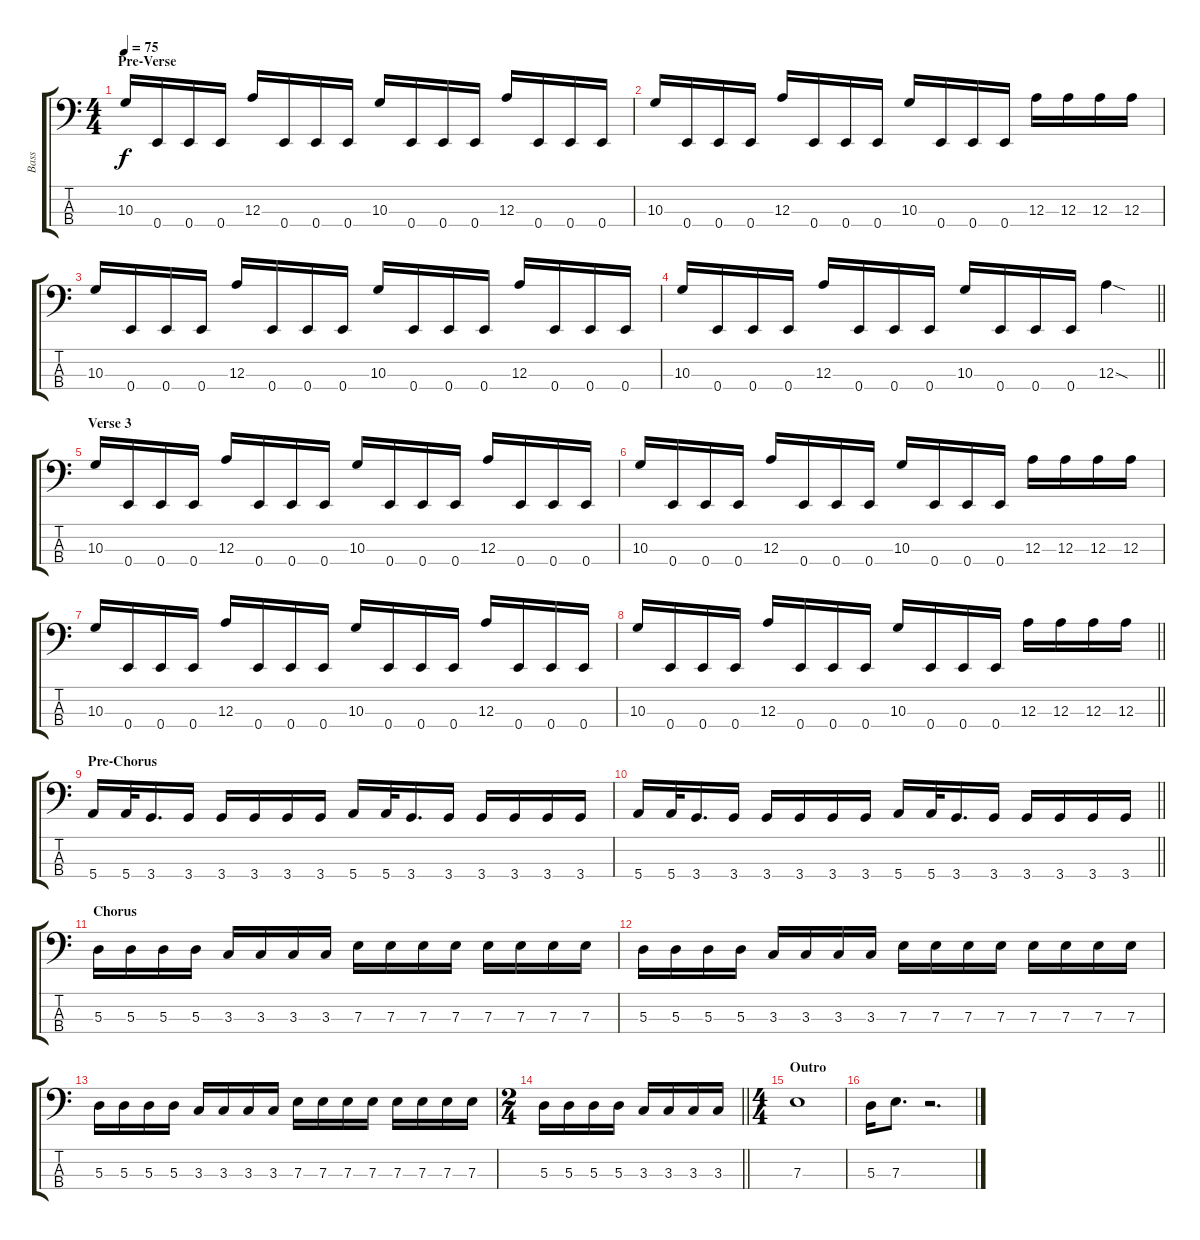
\track ("Bass" "Bass") {instrument electricbassfinger}
\staff {score tabs}
\tuning (G2 D2 A1 E1) {hide}
\ts (4 4)
\section ("" "Pre-Verse")
\tempo 75
\clef f4
\ks c
10.3.16{dy f} 0.4.16 0.4.16 0.4.16 12.3.16 0.4.16 0.4.16 0.4.16 10.3.16 0.4.16 0.4.16 0.4.16 12.3.16 0.4.16 0.4.16 0.4.16 |
10.3.16 0.4.16 0.4.16 0.4.16 12.3.16 0.4.16 0.4.16 0.4.16 10.3.16 0.4.16 0.4.16 0.4.16 12.3.16 12.3.16 12.3.16 12.3.16 |
10.3.16 0.4.16 0.4.16 0.4.16 12.3.16 0.4.16 0.4.16 0.4.16 10.3.16 0.4.16 0.4.16 0.4.16 12.3.16 0.4.16 0.4.16 0.4.16 |
\barLineRight lightlight
10.3.16 0.4.16 0.4.16 0.4.16 12.3.16 0.4.16 0.4.16 0.4.16 10.3.16 0.4.16 0.4.16 0.4.16 12.3{sod}.4 |
\section ("" "Verse 3")
10.3.16 0.4.16 0.4.16 0.4.16 12.3.16 0.4.16 0.4.16 0.4.16 10.3.16 0.4.16 0.4.16 0.4.16 12.3.16 0.4.16 0.4.16 0.4.16 |
10.3.16 0.4.16 0.4.16 0.4.16 12.3.16 0.4.16 0.4.16 0.4.16 10.3.16 0.4.16 0.4.16 0.4.16 12.3.16 12.3.16 12.3.16 12.3.16 |
10.3.16 0.4.16 0.4.16 0.4.16 12.3.16 0.4.16 0.4.16 0.4.16 10.3.16 0.4.16 0.4.16 0.4.16 12.3.16 0.4.16 0.4.16 0.4.16 |
\barLineRight lightlight
10.3.16 0.4.16 0.4.16 0.4.16 12.3.16 0.4.16 0.4.16 0.4.16 10.3.16 0.4.16 0.4.16 0.4.16 12.3.16 12.3.16 12.3.16 12.3.16 |
\section ("" "Pre-Chorus")
5.4.16 5.4.32 3.4.16{d} 3.4.16 3.4.16 3.4.16 3.4.16 3.4.16 5.4.16 5.4.32 3.4.16{d} 3.4.16 3.4.16 3.4.16 3.4.16 3.4.16 |
\barLineRight lightlight
5.4.16 5.4.32 3.4.16{d} 3.4.16 3.4.16 3.4.16 3.4.16 3.4.16 5.4.16 5.4.32 3.4.16{d} 3.4.16 3.4.16 3.4.16 3.4.16 3.4.16 |
\section ("" "Chorus")
5.3.16 5.3.16 5.3.16 5.3.16 3.3.16 3.3.16 3.3.16 3.3.16 7.3.16 7.3.16 7.3.16 7.3.16 7.3.16 7.3.16 7.3.16 7.3.16 |
5.3.16 5.3.16 5.3.16 5.3.16 3.3.16 3.3.16 3.3.16 3.3.16 7.3.16 7.3.16 7.3.16 7.3.16 7.3.16 7.3.16 7.3.16 7.3.16 |
5.3.16 5.3.16 5.3.16 5.3.16 3.3.16 3.3.16 3.3.16 3.3.16 7.3.16 7.3.16 7.3.16 7.3.16 7.3.16 7.3.16 7.3.16 7.3.16 |
\ts (2 4)
\barLineRight lightlight
5.3.16 5.3.16 5.3.16 5.3.16 3.3.16 3.3.16 3.3.16 3.3.16 |
\ts (4 4)
\section ("" "Outro")
7.3.1 |
5.3.16 7.3.8{d} r.2{d}
